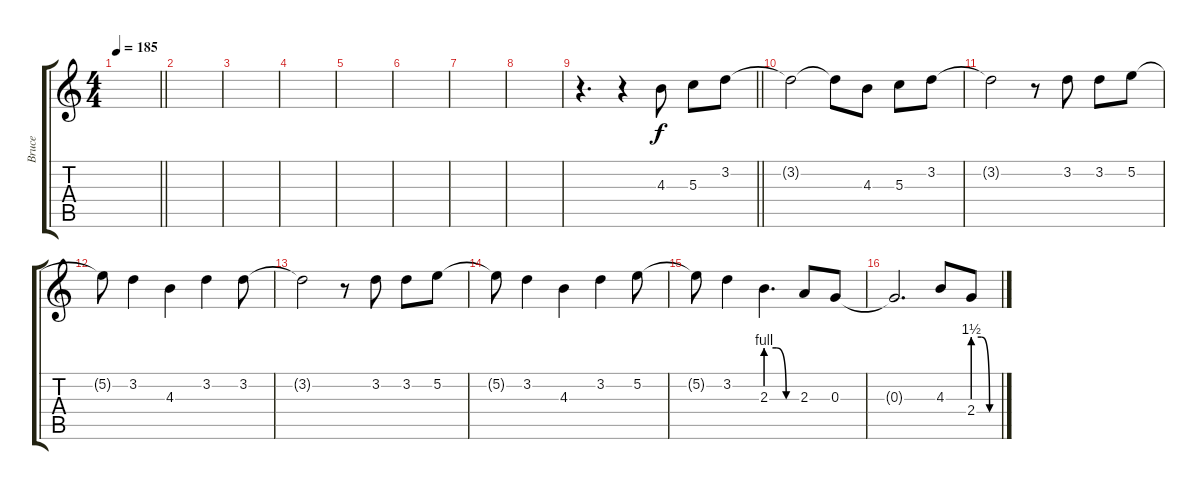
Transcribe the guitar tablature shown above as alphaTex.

\track ("Bruce" "Bruce") {instrument electricguitarclean}
\staff {score tabs}
\tuning (E4 B3 G3 D3 A2 E2) {hide}
\ts (4 4)
\tempo 185
\clef g2
\barLineRight lightlight
\ks c
|
|
|
|
|
|
|
|
\barLineRight lightlight
r.4{d} r.4 4.3.8 5.3.8 3.2.8 |
3.2{t}.2 3.2{t}.8 4.3.8 5.3.8 3.2.8 |
3.2{t}.2 r.8 3.2.8 3.2.8 5.2.8 |
5.2{t}.8 3.2.4 4.3.4 3.2.4 3.2.8 |
3.2{t}.2 r.8 3.2.8 3.2.8 5.2.8 |
5.2{t}.8 3.2.4 4.3.4 3.2.4 5.2.8 |
5.2{t}.8 3.2.4 2.3{be (custom 0 4 20 4 40 0 60 0)}.4{d} 2.3.8 0.3.8 |
0.3{t}.2{d} 4.3.8 2.4{be (custom 0 6 20 6 40 0 60 0)}.8
